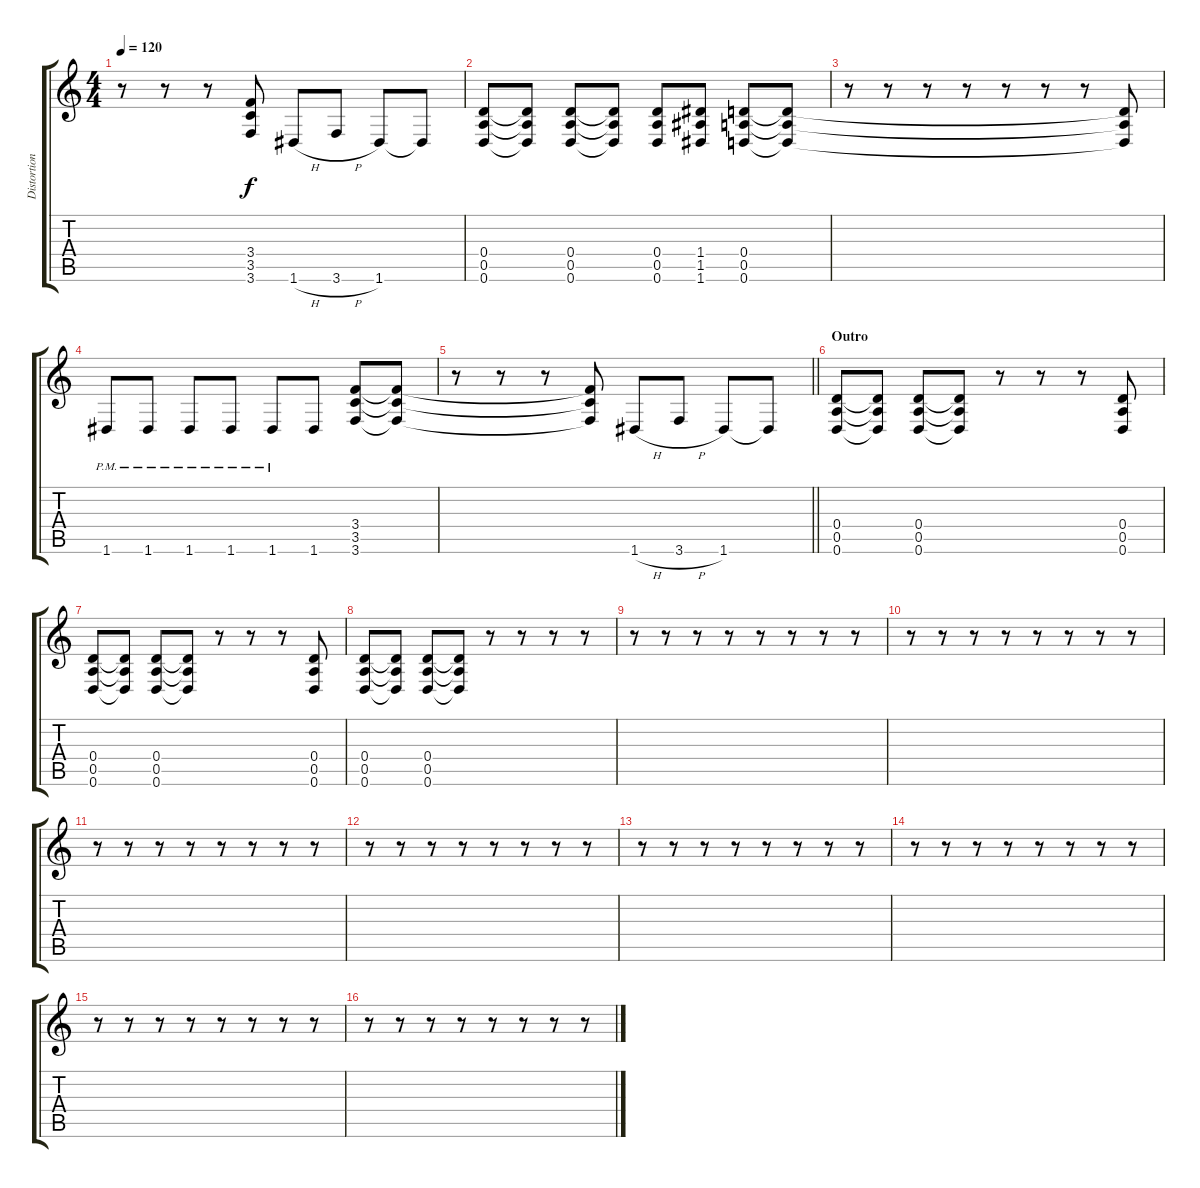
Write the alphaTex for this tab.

\track ("Distortion 1" "Distortion") {instrument distortionguitar}
\staff {score tabs}
\tuning (E4 B3 G3 D3 A2 D2) {hide}
\ts (4 4)
\tempo 120
\clef g2
\ks c
r.8{dy f} r.8 r.8 (3.4{t} 3.5{t} 3.6{t}).8 1.6{h}.8 3.6{h}.8 1.6.8 1.6{t}.8 |
(0.4 0.5 0.6).8 (0.4{t} 0.5{t} 0.6{t}).8 (0.4 0.5 0.6).8 (0.4{t} 0.5{t} 0.6{t}).8 (0.4 0.5 0.6).8 (1.4 1.5 1.6).8 (0.4 0.5 0.6).8 (0.4{t} 0.5{t} 0.6{t}).8 |
r.8 r.8 r.8 r.8 r.8 r.8 r.8 (0.4{t} 0.5{t} 0.6{t}).8 |
1.6{pm}.8 1.6{pm}.8 1.6{pm}.8 1.6{pm}.8 1.6{pm}.8 1.6.8 (3.4 3.5 3.6).8 (3.4{t} 3.5{t} 3.6{t}).8 |
\barLineRight lightlight
r.8 r.8 r.8 (3.4{t} 3.5{t} 3.6{t}).8 1.6{h}.8 3.6{h}.8 1.6.8 1.6{t}.8 |
\section ("" "Outro")
(0.4 0.5 0.6).8 (0.4{t} 0.5{t} 0.6{t}).8 (0.4 0.5 0.6).8 (0.4{t} 0.5{t} 0.6{t}).8 r.8 r.8 r.8 (0.4 0.5 0.6).8 |
(0.4 0.5 0.6).8 (0.4{t} 0.5{t} 0.6{t}).8 (0.4 0.5 0.6).8 (0.4{t} 0.5{t} 0.6{t}).8 r.8 r.8 r.8 (0.4 0.5 0.6).8 |
(0.4 0.5 0.6).8 (0.4{t} 0.5{t} 0.6{t}).8 (0.4 0.5 0.6).8 (0.4{t} 0.5{t} 0.6{t}).8 r.8 r.8 r.8 r.8 |
r.8 r.8 r.8 r.8 r.8 r.8 r.8 r.8 |
r.8 r.8 r.8 r.8 r.8 r.8 r.8 r.8 |
r.8 r.8 r.8 r.8 r.8 r.8 r.8 r.8 |
r.8 r.8 r.8 r.8 r.8 r.8 r.8 r.8 |
r.8 r.8 r.8 r.8 r.8 r.8 r.8 r.8 |
r.8 r.8 r.8 r.8 r.8 r.8 r.8 r.8 |
r.8 r.8 r.8 r.8 r.8 r.8 r.8 r.8 |
r.8 r.8 r.8 r.8 r.8 r.8 r.8 r.8
